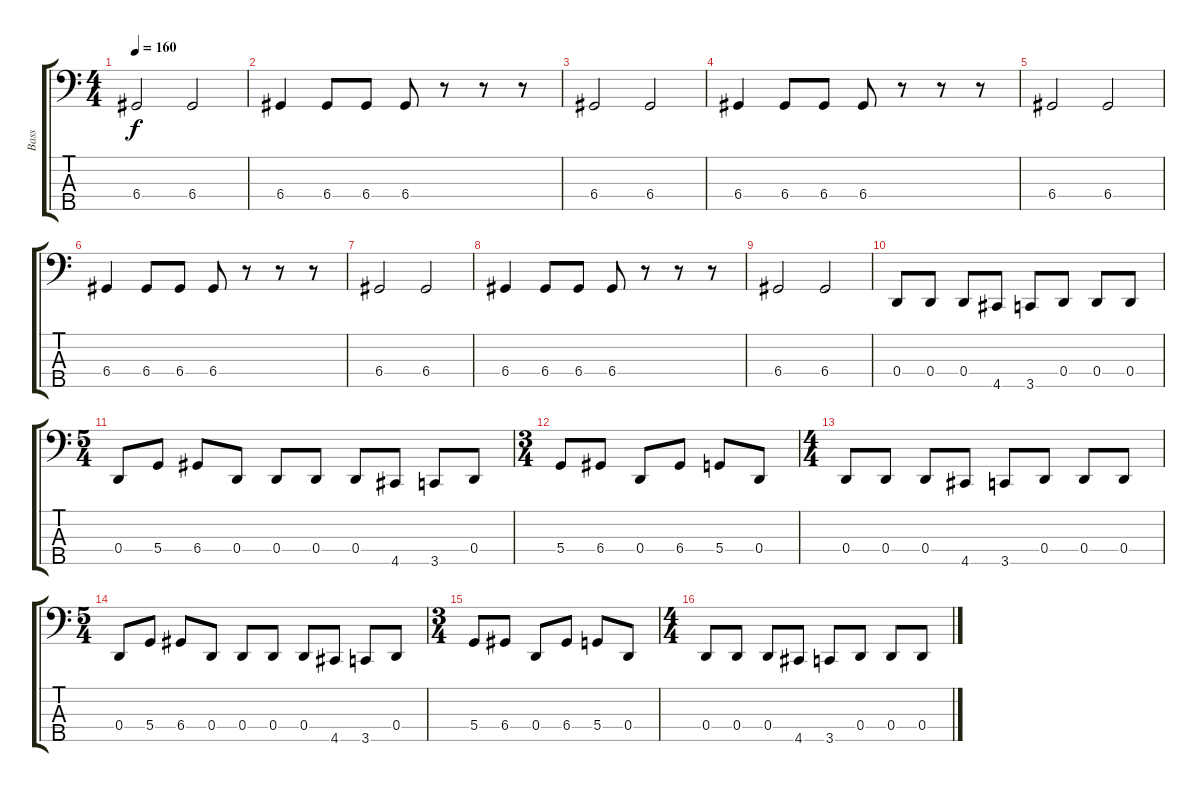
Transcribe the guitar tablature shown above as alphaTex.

\track ("Bass" "Bass") {instrument electricbassfinger}
\staff {score tabs}
\tuning (F2 C2 G1 D1 A0) {hide}
\ts (4 4)
\tempo 160
\clef f4
\ks c
6.4.2{dy f} 6.4.2 |
6.4.4 6.4.8 6.4.8 6.4.8 r.8 r.8 r.8 |
6.4.2 6.4.2 |
6.4.4 6.4.8 6.4.8 6.4.8 r.8 r.8 r.8 |
6.4.2 6.4.2 |
6.4.4 6.4.8 6.4.8 6.4.8 r.8 r.8 r.8 |
6.4.2 6.4.2 |
6.4.4 6.4.8 6.4.8 6.4.8 r.8 r.8 r.8 |
6.4.2 6.4.2 |
0.4.8{volume 16} 0.4.8 0.4.8 4.5.8 3.5.8 0.4.8 0.4.8 0.4.8 |
\ts (5 4)
0.4.8 5.4.8 6.4.8 0.4.8 0.4.8 0.4.8 0.4.8 4.5.8 3.5.8 0.4.8 |
\ts (3 4)
5.4.8 6.4.8 0.4.8 6.4.8 5.4.8 0.4.8 |
\ts (4 4)
0.4.8{volume 16} 0.4.8 0.4.8 4.5.8 3.5.8 0.4.8 0.4.8 0.4.8 |
\ts (5 4)
0.4.8 5.4.8 6.4.8 0.4.8 0.4.8 0.4.8 0.4.8 4.5.8 3.5.8 0.4.8 |
\ts (3 4)
5.4.8 6.4.8 0.4.8 6.4.8 5.4.8 0.4.8 |
\ts (4 4)
0.4.8 0.4.8 0.4.8 4.5.8 3.5.8 0.4.8 0.4.8 0.4.8
